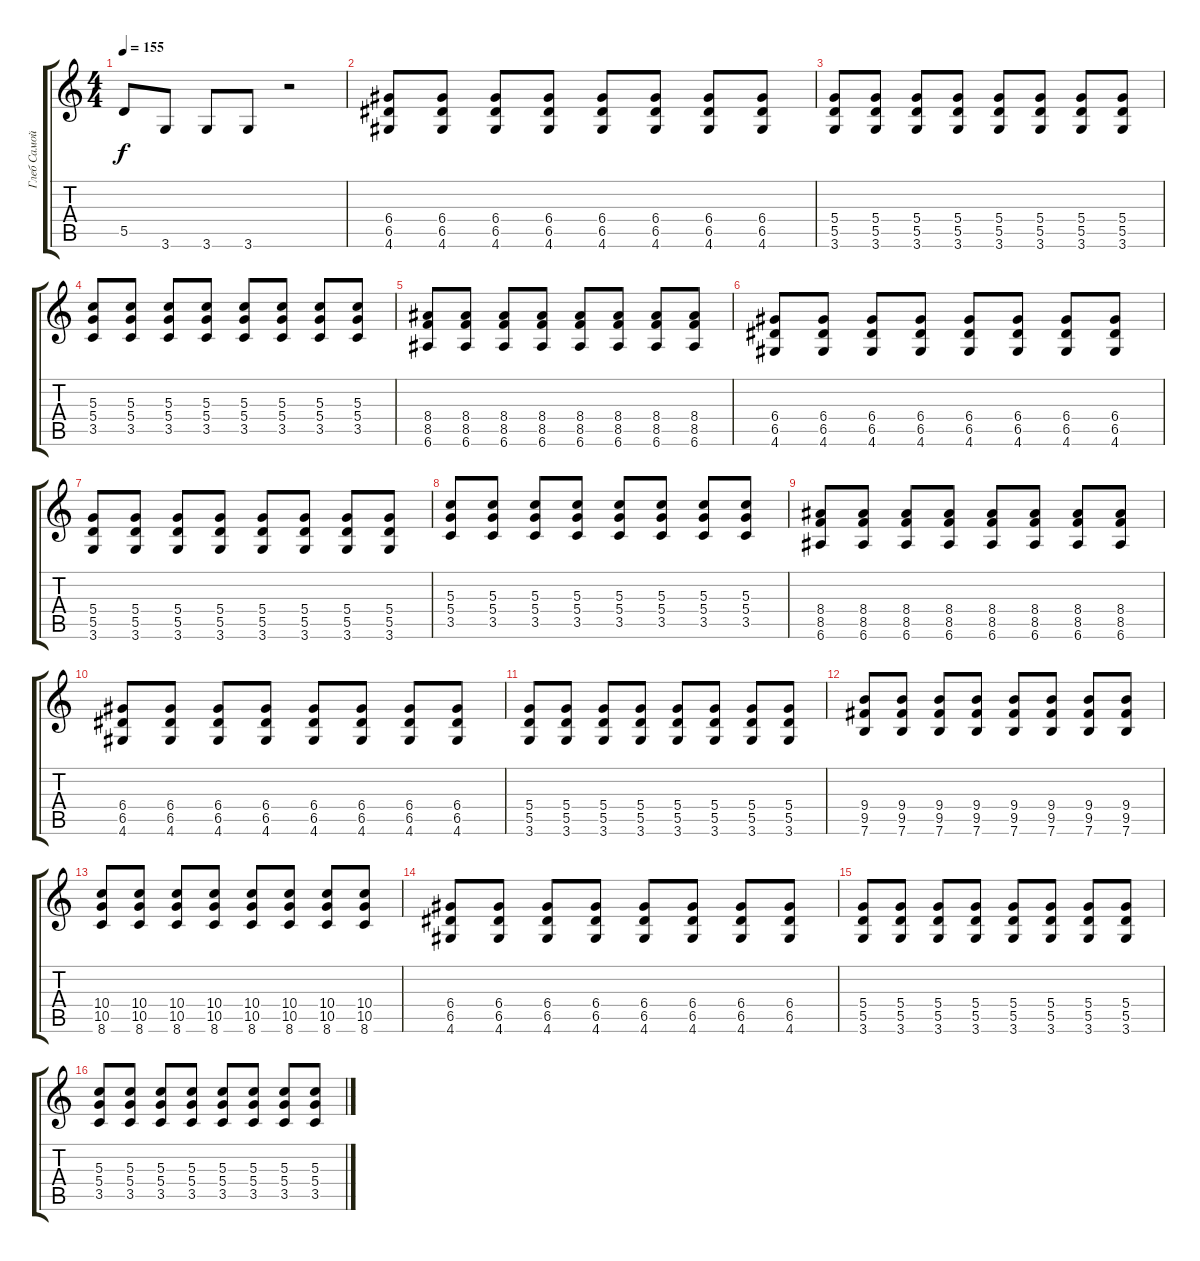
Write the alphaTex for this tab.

\track ("Глеб Самойлов (Gibson SG)" "Глеб Самой") {instrument distortionguitar}
\staff {score tabs}
\tuning (E4 B3 G3 D3 A2 E2) {hide}
\ts (4 4)
\tempo 155
\clef g2
\ks c
5.5.8{dy f} 3.6.8 3.6.8 3.6.8 r.2 |
(6.4 6.5 4.6).8 (6.4 6.5 4.6).8 (6.4 6.5 4.6).8 (6.4 6.5 4.6).8 (6.4 6.5 4.6).8 (6.4 6.5 4.6).8 (6.4 6.5 4.6).8 (6.4 6.5 4.6).8 |
(5.4 5.5 3.6).8 (5.4 5.5 3.6).8 (5.4 5.5 3.6).8 (5.4 5.5 3.6).8 (5.4 5.5 3.6).8 (5.4 5.5 3.6).8 (5.4 5.5 3.6).8 (5.4 5.5 3.6).8 |
(5.3 5.4 3.5).8 (5.3 5.4 3.5).8 (5.3 5.4 3.5).8 (5.3 5.4 3.5).8 (5.3 5.4 3.5).8 (5.3 5.4 3.5).8 (5.3 5.4 3.5).8 (5.3 5.4 3.5).8 |
(8.4 8.5 6.6).8 (8.4 8.5 6.6).8 (8.4 8.5 6.6).8 (8.4 8.5 6.6).8 (8.4 8.5 6.6).8 (8.4 8.5 6.6).8 (8.4 8.5 6.6).8 (8.4 8.5 6.6).8 |
(6.4 6.5 4.6).8 (6.4 6.5 4.6).8 (6.4 6.5 4.6).8 (6.4 6.5 4.6).8 (6.4 6.5 4.6).8 (6.4 6.5 4.6).8 (6.4 6.5 4.6).8 (6.4 6.5 4.6).8 |
(5.4 5.5 3.6).8 (5.4 5.5 3.6).8 (5.4 5.5 3.6).8 (5.4 5.5 3.6).8 (5.4 5.5 3.6).8 (5.4 5.5 3.6).8 (5.4 5.5 3.6).8 (5.4 5.5 3.6).8 |
(5.3 5.4 3.5).8 (5.3 5.4 3.5).8 (5.3 5.4 3.5).8 (5.3 5.4 3.5).8 (5.3 5.4 3.5).8 (5.3 5.4 3.5).8 (5.3 5.4 3.5).8 (5.3 5.4 3.5).8 |
(8.4 8.5 6.6).8 (8.4 8.5 6.6).8 (8.4 8.5 6.6).8 (8.4 8.5 6.6).8 (8.4 8.5 6.6).8 (8.4 8.5 6.6).8 (8.4 8.5 6.6).8 (8.4 8.5 6.6).8 |
(6.4 6.5 4.6).8 (6.4 6.5 4.6).8 (6.4 6.5 4.6).8 (6.4 6.5 4.6).8 (6.4 6.5 4.6).8 (6.4 6.5 4.6).8 (6.4 6.5 4.6).8 (6.4 6.5 4.6).8 |
(5.4 5.5 3.6).8 (5.4 5.5 3.6).8 (5.4 5.5 3.6).8 (5.4 5.5 3.6).8 (5.4 5.5 3.6).8 (5.4 5.5 3.6).8 (5.4 5.5 3.6).8 (5.4 5.5 3.6).8 |
(9.4 9.5 7.6).8 (9.4 9.5 7.6).8 (9.4 9.5 7.6).8 (9.4 9.5 7.6).8 (9.4 9.5 7.6).8 (9.4 9.5 7.6).8 (9.4 9.5 7.6).8 (9.4 9.5 7.6).8 |
(10.4 10.5 8.6).8 (10.4 10.5 8.6).8 (10.4 10.5 8.6).8 (10.4 10.5 8.6).8 (10.4 10.5 8.6).8 (10.4 10.5 8.6).8 (10.4 10.5 8.6).8 (10.4 10.5 8.6).8 |
(6.4 6.5 4.6).8 (6.4 6.5 4.6).8 (6.4 6.5 4.6).8 (6.4 6.5 4.6).8 (6.4 6.5 4.6).8 (6.4 6.5 4.6).8 (6.4 6.5 4.6).8 (6.4 6.5 4.6).8 |
(5.4 5.5 3.6).8 (5.4 5.5 3.6).8 (5.4 5.5 3.6).8 (5.4 5.5 3.6).8 (5.4 5.5 3.6).8 (5.4 5.5 3.6).8 (5.4 5.5 3.6).8 (5.4 5.5 3.6).8 |
(5.3 5.4 3.5).8 (5.3 5.4 3.5).8 (5.3 5.4 3.5).8 (5.3 5.4 3.5).8 (5.3 5.4 3.5).8 (5.3 5.4 3.5).8 (5.3 5.4 3.5).8 (5.3 5.4 3.5).8
